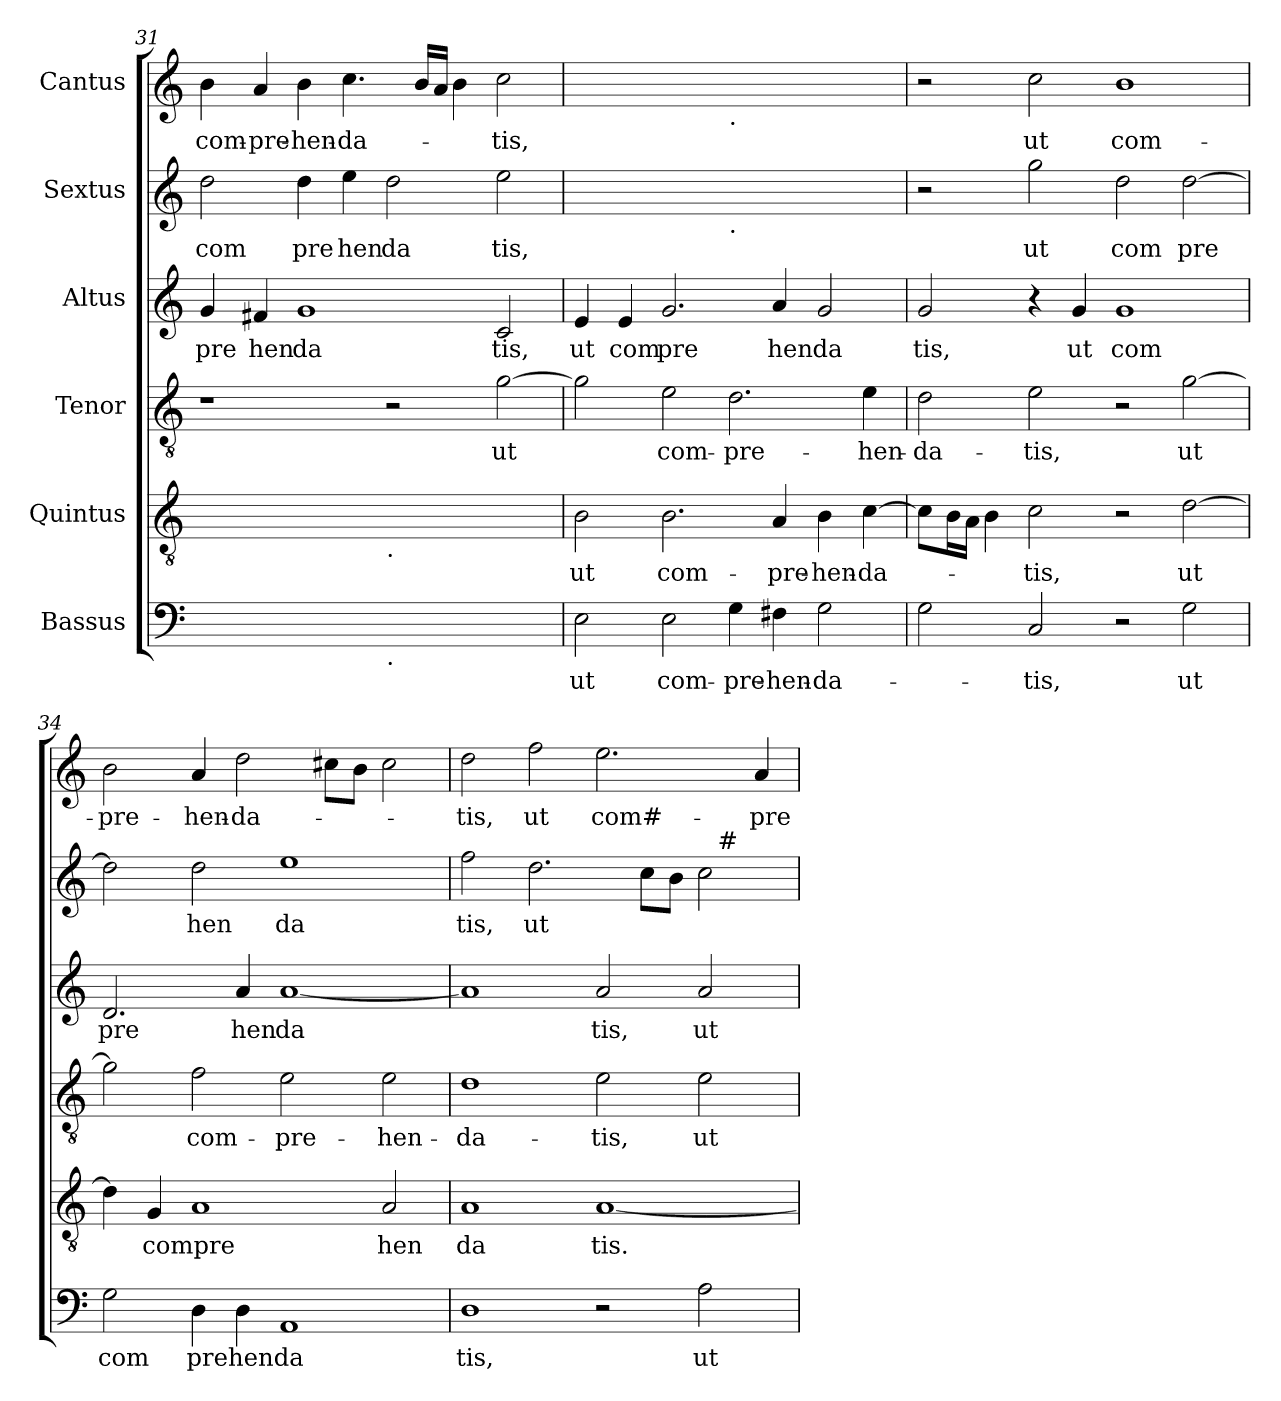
**kern	**text	**kern	**text	**kern	**text	**kern	**text	**kern	**text	**kern	**text
*part6	*part6	*part5	*part5	*part4	*part4	*part3	*part3	*part2	*part2	*part1	*part1
*staff6	*staff6	*staff5	*staff5	*staff4	*staff4	*staff3	*staff3	*staff2	*staff2	*staff1	*staff1
*I"Bassus	*	*I"Quintus	*	*I"Tenor	*	*I"Altus	*	*I"Sextus	*	*I"Cantus	*
*clefF4	*	*clefGv2	*	*clefGv2	*	*clefG2	*	*clefG2	*	*clefG2	*
*k[]	*	*k[]	*	*k[]	*	*k[]	*	*k[]	*	*k[]	*
=31	=31	=31	=31	=31	=31	=31	=31	=31	=31	=31	=31
!	!	!	!	!	!	!	!LO:LY:b	!	!LO:LY:b	!	!LO:LY:b
1ryy	.	1ryy	.	1r	.	4g/	pre	2dd\	com	4b\	com-
!	!	!	!	!	!	!	!LO:LY:b	!	!	!	!LO:LY:b
.	.	.	.	.	.	4f#X/	hen	.	.	4a/	-pre-
!	!	!	!	!	!	!	!LO:LY:b	!	!LO:LY:b	!	!LO:LY:b
.	.	.	.	.	.	1g	da	4dd\	pre	4b\	-hen-
!	!	!	!	!	!	!	!	!	!LO:LY:b	!	!LO:LY:b
.	.	.	.	.	.	.	.	4ee\	hen	4.cc\	-da-
!	!	!LO:TX:b:t=.	!	!	!	!	!	!	!	!	!
!LO:TX:b:t=.	!	!	!	!	!	!	!	!	!	!	!
!	!	!	!	!	!	!	!	!	!LO:LY:b	!	!
1ryy	.	1ryy	.	2r	.	.	.	2dd\	da	.	.
.	.	.	.	.	.	.	.	.	.	16b/LL	.
.	.	.	.	.	.	.	.	.	.	16a/JJ	.
.	.	.	.	.	.	.	.	.	.	4b\	.
!	!	!	!	!	!LO:LY:b	!	!LO:LY:b	!	!LO:LY:b	!	!LO:LY:b
.	.	.	.	[>2g\	ut	2c/	tis,	2ee\	tis,	2cc\	-tis,
=32	=32	=32	=32	=32	=32	=32	=32	=32	=32	=32	=32
!	!LO:LY:b	!	!LO:LY:b	!	!	!	!LO:LY:b	!	!	!	!
2E\	ut	2B\	ut	2g\]	.	4e/	ut	1ryy	.	1ryy	.
!	!	!	!	!	!	!	!LO:LY:b	!	!	!	!
.	.	.	.	.	.	4e/	com	.	.	.	.
!	!LO:LY:b	!	!LO:LY:b	!	!LO:LY:b	!	!LO:LY:b	!	!	!	!
2E\	com-	2.B\	com-	2e\	com-	2.g/	pre	.	.	.	.
!	!	!	!	!	!	!	!	!	!	!LO:TX:b:t=.	!
!	!	!	!	!	!	!	!	!LO:TX:b:t=.	!	!	!
!	!LO:LY:b	!	!	!	!LO:LY:b	!	!	!	!	!	!
4G\	-pre-	.	.	2.d\	-pre-	.	.	1ryy	.	1ryy	.
!	!LO:LY:b	!	!LO:LY:b	!	!	!	!LO:LY:b	!	!	!	!
4F#X\	-hen-	4A/	-pre-	.	.	4a/	hen	.	.	.	.
!	!LO:LY:b	!	!LO:LY:b	!	!	!	!LO:LY:b	!	!	!	!
2G\	-da-	4B\	-hen-	.	.	2g/	da	.	.	.	.
!	!	!	!LO:LY:b	!	!LO:LY:b	!	!	!	!	!	!
.	.	[<4c\	-da-	4e\	-hen-	.	.	.	.	.	.
!!LO:LB:g=z
=33	=33	=33	=33	=33	=33	=33	=33	=33	=33	=33	=33
!	!	!	!	!	!LO:LY:b	!	!LO:LY:b	!	!	!	!
2G\	.	8c\L]	.	2d\	-da-	2g/	tis,	2r	.	2r	.
.	.	16B\L	.	.	.	.	.	.	.	.	.
.	.	16A\JJ	.	.	.	.	.	.	.	.	.
.	.	4B\	.	.	.	.	.	.	.	.	.
!	!LO:LY:b	!	!LO:LY:b	!	!LO:LY:b	!	!	!	!LO:LY:b	!	!LO:LY:b
2C/	-tis,	2c\	-tis,	2e\	-tis,	4r	.	2gg\	ut	2cc\	ut
!	!	!	!	!	!	!	!LO:LY:b	!	!	!	!
.	.	.	.	.	.	4g/	ut	.	.	.	.
!	!	!	!	!	!	!	!LO:LY:b	!	!LO:LY:b	!	!LO:LY:b
2r	.	2r	.	2r	.	1g	com	2dd\	com	1b	com-
!	!LO:LY:b	!	!LO:LY:b	!	!LO:LY:b	!	!	!	!LO:LY:b	!	!
2G\	ut	[>2d\	ut	[>2g\	ut	.	.	[>2dd\	pre	.	.
=34	=34	=34	=34	=34	=34	=34	=34	=34	=34	=34	=34
!	!LO:LY:b	!	!	!	!	!	!LO:LY:b	!	!	!	!LO:LY:b
2G\	com	4d\]	.	2g\]	.	2.d/	pre	2dd\]	.	2b\	-pre-
!	!	!	!LO:LY:b	!	!	!	!	!	!	!	!
.	.	4G/	compre	.	.	.	.	.	.	.	.
!	!LO:LY:b	!	!	!	!LO:LY:b	!	!	!	!LO:LY:b	!	!LO:LY:b
4D\	prehenda	1A	.	2f\	com-	.	.	2dd\	hen	4a/	-hen-
!	!	!	!	!	!	!	!LO:LY:b	!	!	!	!LO:LY:b
4D\	.	.	.	.	.	4a/	hen	.	.	2dd\	-da-
!	!	!	!	!	!LO:LY:b	!	!LO:LY:b	!	!LO:LY:b	!	!
1AA	.	.	.	2e\	-pre-	[<1a	da	1ee	da	.	.
.	.	.	.	.	.	.	.	.	.	8cc#X\L	.
.	.	.	.	.	.	.	.	.	.	8b\J	.
!	!	!	!LO:LY:b	!	!LO:LY:b	!	!	!	!	!	!
.	.	2A/	hen	2e\	-hen-	.	.	.	.	2cc#\	.
=35	=35	=35	=35	=35	=35	=35	=35	=35	=35	=35	=35
!	!LO:LY:b	!	!LO:LY:b	!	!LO:LY:b	!	!	!	!LO:LY:b	!	!LO:LY:b
*	*	*	*	*	*	*	*	*^	*	*	*
1D	tis,	1A	da	1d	-da-	1a]	.	2ff\	1ryy	tis,	2dd\	-tis,
!	!	!	!	!	!	!	!	!	!	!LO:LY:b	!	!LO:LY:b
.	.	.	.	.	.	.	.	2.dd\	.	ut	2ff\	ut
!	!	!	!LO:LY:b	!	!LO:LY:b	!	!LO:LY:b	!	!	!	!	!LO:LY:b
2r	.	[<1A	tis.	2e\	-tis,	2a/	tis,	.	2ryy	.	2.ee\	com#-
.	.	.	.	.	.	.	.	8cc\L	.	.	.	.
.	.	.	.	.	.	.	.	8b\J	.	.	.	.
!	!LO:LY:b	!	!	!	!LO:LY:b	!	!LO:LY:b	!	!	!	!	!
2A\	ut	.	.	2e\	ut	2a/	ut	2cc\	16ryy	.	.	.
!	!	!	!	!	!	!	!	!	!LO:TX:a:t=#	!	!	!
.	.	.	.	.	.	.	.	.	4..ryy	.	.	.
!	!	!	!	!	!	!	!	!	!	!	!	!LO:LY:b
.	.	.	.	.	.	.	.	.	.	.	4a/	-pre-
*	*	*	*	*	*	*	*	*v	*v	*	*	*
=	=	=	=	=	=	=	=	=	=	=	=
*-	*-	*-	*-	*-	*-	*-	*-	*-	*-	*-	*-
